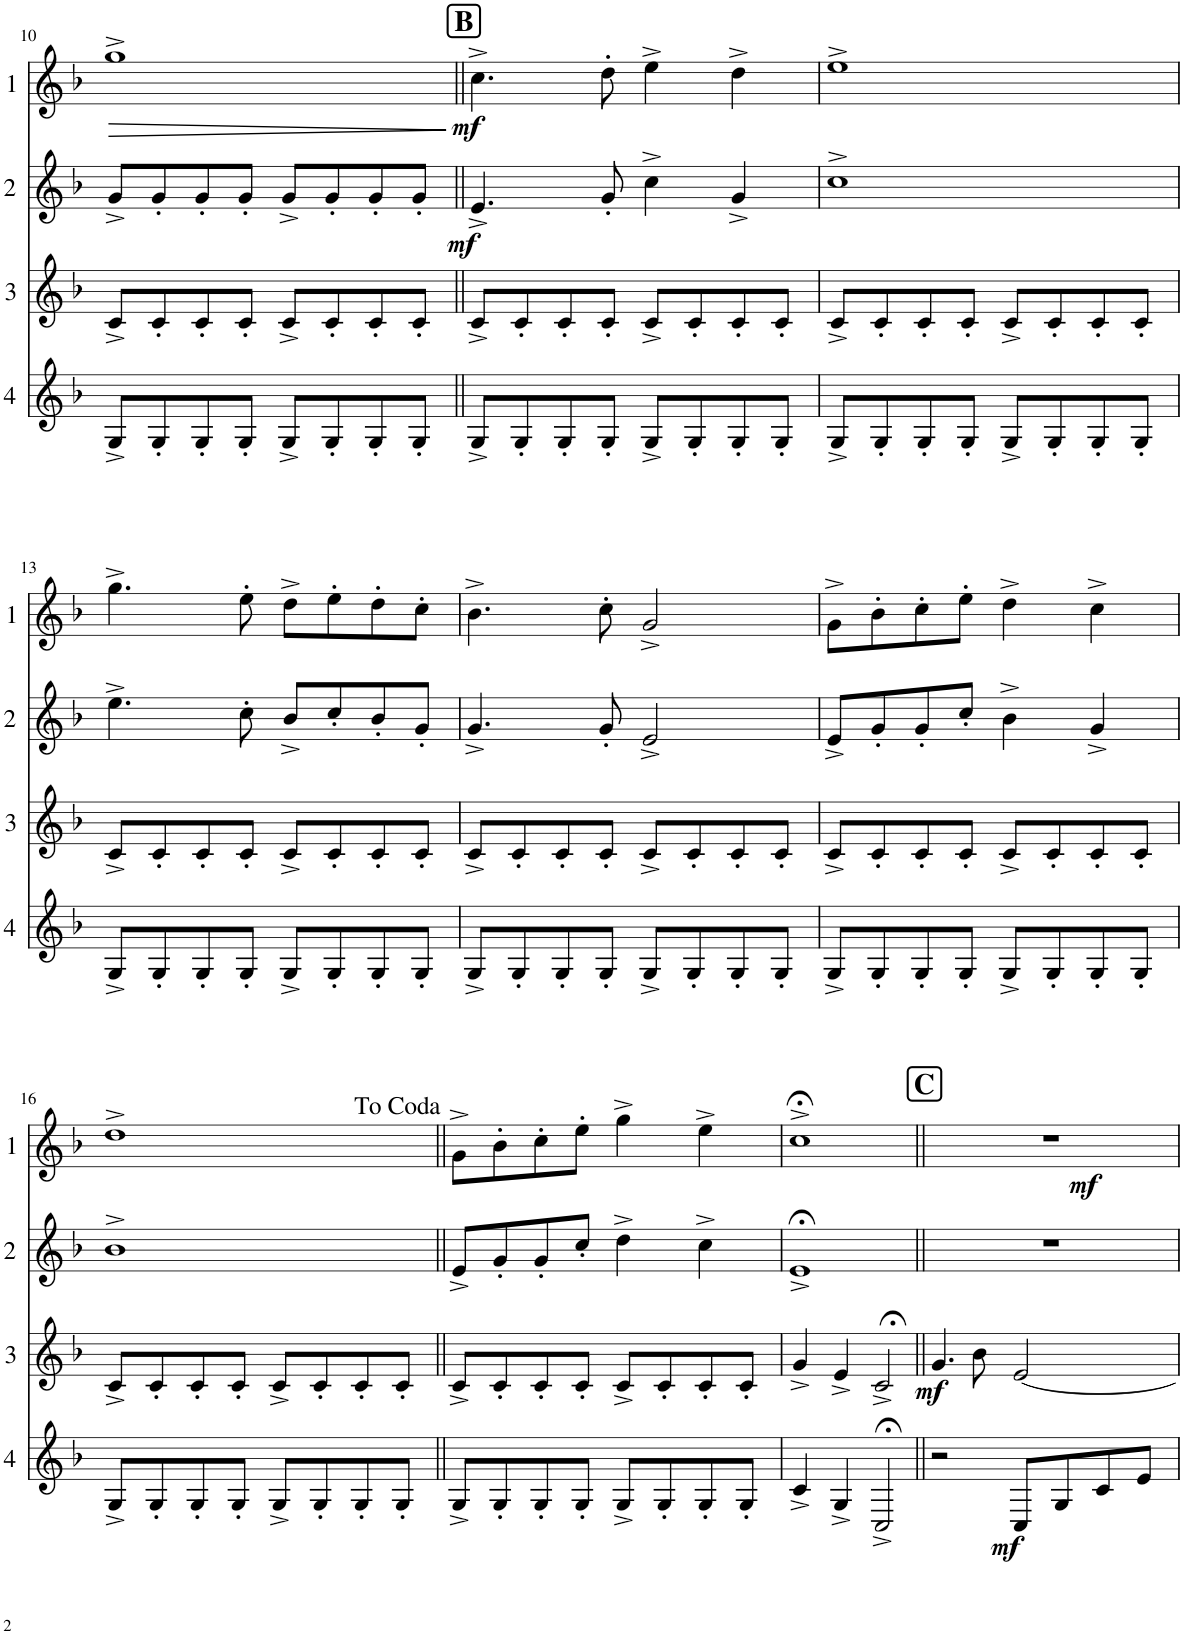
**kern	**dynam	**kern	**dynam	**kern	**dynam	**kern	**dynam
*part4	*part4	*part3	*part3	*part2	*part2	*part1	*part1
*staff4	*staff4	*staff3	*staff3	*staff2	*staff2	*staff1	*staff1
*I"Cor 4	*	*I"Cor 3	*	*I"Cor 2	*	*I"Cor 1	*
!!LO:PB:g=z
*clefG2	*	*clefG2	*	*clefG2	*	*clefG2	*
*Trd4c7	*	*Trd4c7	*	*Trd4c7	*	*Trd4c7	*
*k[b-]	*	*k[b-]	*	*k[b-]	*	*k[b-]	*
*M2/2	*	*M2/2	*	*M2/2	*	*M2/2	*
*met(c|)	*	*met(c|)	*	*met(c|)	*	*met(c|)	*
=10	=10	=10	=10	=10	=10	=10	=10
!	!	!	!	!	!	!	!LO:HP:b
8G^/L	.	8c^/L	.	8g^/L	.	1gg^	>
8G'/	.	8c'/	.	8g'/	.	.	.
8G'/	.	8c'/	.	8g'/	.	.	.
8G'/J	.	8c'/J	.	8g'/J	.	.	.
8G^/L	.	8c^/L	.	8g^/L	.	.	.
8G'/	.	8c'/	.	8g'/	.	.	.
8G'/	.	8c'/	.	8g'/	.	.	.
8G'/J	.	8c'/J	.	8g'/J	.	.	.
.	.	.	.	.	.	.	]
!!LO:REH:place=s1:a:B:cj:fs=14:t=B
=11||	=11||	=11||	=11||	=11||	=11||	=11||	=11||
!	!	!	!	!	!LO:DY:b	!	!LO:DY:b
8G^/L	.	8c^/L	.	4.e^/	mf	4.cc^\	mf
8G'/	.	8c'/	.	.	.	.	.
8G'/	.	8c'/	.	.	.	.	.
8G'/J	.	8c'/J	.	8g'/	.	8dd'\	.
8G^/L	.	8c^/L	.	4cc^\	.	4ee^\	.
8G'/	.	8c'/	.	.	.	.	.
8G'/	.	8c'/	.	4g^/	.	4dd^\	.
8G'/J	.	8c'/J	.	.	.	.	.
=12	=12	=12	=12	=12	=12	=12	=12
8G^/L	.	8c^/L	.	1cc^	.	1ee^	.
8G'/	.	8c'/	.	.	.	.	.
8G'/	.	8c'/	.	.	.	.	.
8G'/J	.	8c'/J	.	.	.	.	.
8G^/L	.	8c^/L	.	.	.	.	.
8G'/	.	8c'/	.	.	.	.	.
8G'/	.	8c'/	.	.	.	.	.
8G'/J	.	8c'/J	.	.	.	.	.
!!LO:LB:g=z
=13	=13	=13	=13	=13	=13	=13	=13
8G^/L	.	8c^/L	.	4.ee^\	.	4.gg^\	.
8G'/	.	8c'/	.	.	.	.	.
8G'/	.	8c'/	.	.	.	.	.
8G'/J	.	8c'/J	.	8cc'\	.	8ee'\	.
8G^/L	.	8c^/L	.	8b-^/L	.	8dd^\L	.
8G'/	.	8c'/	.	8cc'/	.	8ee'\	.
8G'/	.	8c'/	.	8b-'/	.	8dd'\	.
8G'/J	.	8c'/J	.	8g'/J	.	8cc'\J	.
=14	=14	=14	=14	=14	=14	=14	=14
8G^/L	.	8c^/L	.	4.g^/	.	4.b-^\	.
8G'/	.	8c'/	.	.	.	.	.
8G'/	.	8c'/	.	.	.	.	.
8G'/J	.	8c'/J	.	8g'/	.	8cc'\	.
8G^/L	.	8c^/L	.	2e^/	.	2g^/	.
8G'/	.	8c'/	.	.	.	.	.
8G'/	.	8c'/	.	.	.	.	.
8G'/J	.	8c'/J	.	.	.	.	.
=15	=15	=15	=15	=15	=15	=15	=15
8G^/L	.	8c^/L	.	8e^/L	.	8g^\L	.
8G'/	.	8c'/	.	8g'/	.	8b-'\	.
8G'/	.	8c'/	.	8g'/	.	8cc'\	.
8G'/J	.	8c'/J	.	8cc'/J	.	8ee'\J	.
8G^/L	.	8c^/L	.	4b-^\	.	4dd^\	.
8G'/	.	8c'/	.	.	.	.	.
8G'/	.	8c'/	.	4g^/	.	4cc^\	.
8G'/J	.	8c'/J	.	.	.	.	.
!!LO:LB:g=z
=16	=16	=16	=16	=16	=16	=16	=16
8G^/L	.	8c^/L	.	1b-^	.	1dd^	.
8G'/	.	8c'/	.	.	.	.	.
8G'/	.	8c'/	.	.	.	.	.
8G'/J	.	8c'/J	.	.	.	.	.
8G^/L	.	8c^/L	.	.	.	.	.
8G'/	.	8c'/	.	.	.	.	.
8G'/	.	8c'/	.	.	.	.	.
8G'/J	.	8c'/J	.	.	.	.	.
=17||	=17||	=17||	=17||	=17||	=17||	=17||	=17||
8G^/L	.	8c^/L	.	8e^/L	.	8g^\L	.
8G'/	.	8c'/	.	8g'/	.	8b-'\	.
8G'/	.	8c'/	.	8g'/	.	8cc'\	.
8G'/J	.	8c'/J	.	8cc'/J	.	8ee'\J	.
8G^/L	.	8c^/L	.	4dd^\	.	4gg^\	.
8G'/	.	8c'/	.	.	.	.	.
8G'/	.	8c'/	.	4cc^\	.	4ee^\	.
8G'/J	.	8c'/J	.	.	.	.	.
=18	=18	=18	=18	=18	=18	=18	=18
4c^/	.	4g^/	.	1e;<^	.	1cc;<^	.
4G^/	.	4e^/	.	.	.	.	.
2C;<^/	.	2c;<^/	.	.	.	.	.
!!LO:REH:place=s1:a:B:cj:fs=14:t=C
=19||	=19||	=19||	=19||	=19||	=19||	=19||	=19||
!	!	!	!LO:DY:b	!	!	!	!LO:DY:b
2r	.	4.g/	mf	1r	.	1r	mf
.	.	8b-\	.	.	.	.	.
!	!LO:DY:b	!	!	!	!	!	!
8C/L	mf	[2e/	.	.	.	.	.
8G/	.	.	.	.	.	.	.
8c/	.	.	.	.	.	.	.
8e/J	.	.	.	.	.	.	.
=	=	=	=	=	=	=	=
*-	*-	*-	*-	*-	*-	*-	*-
